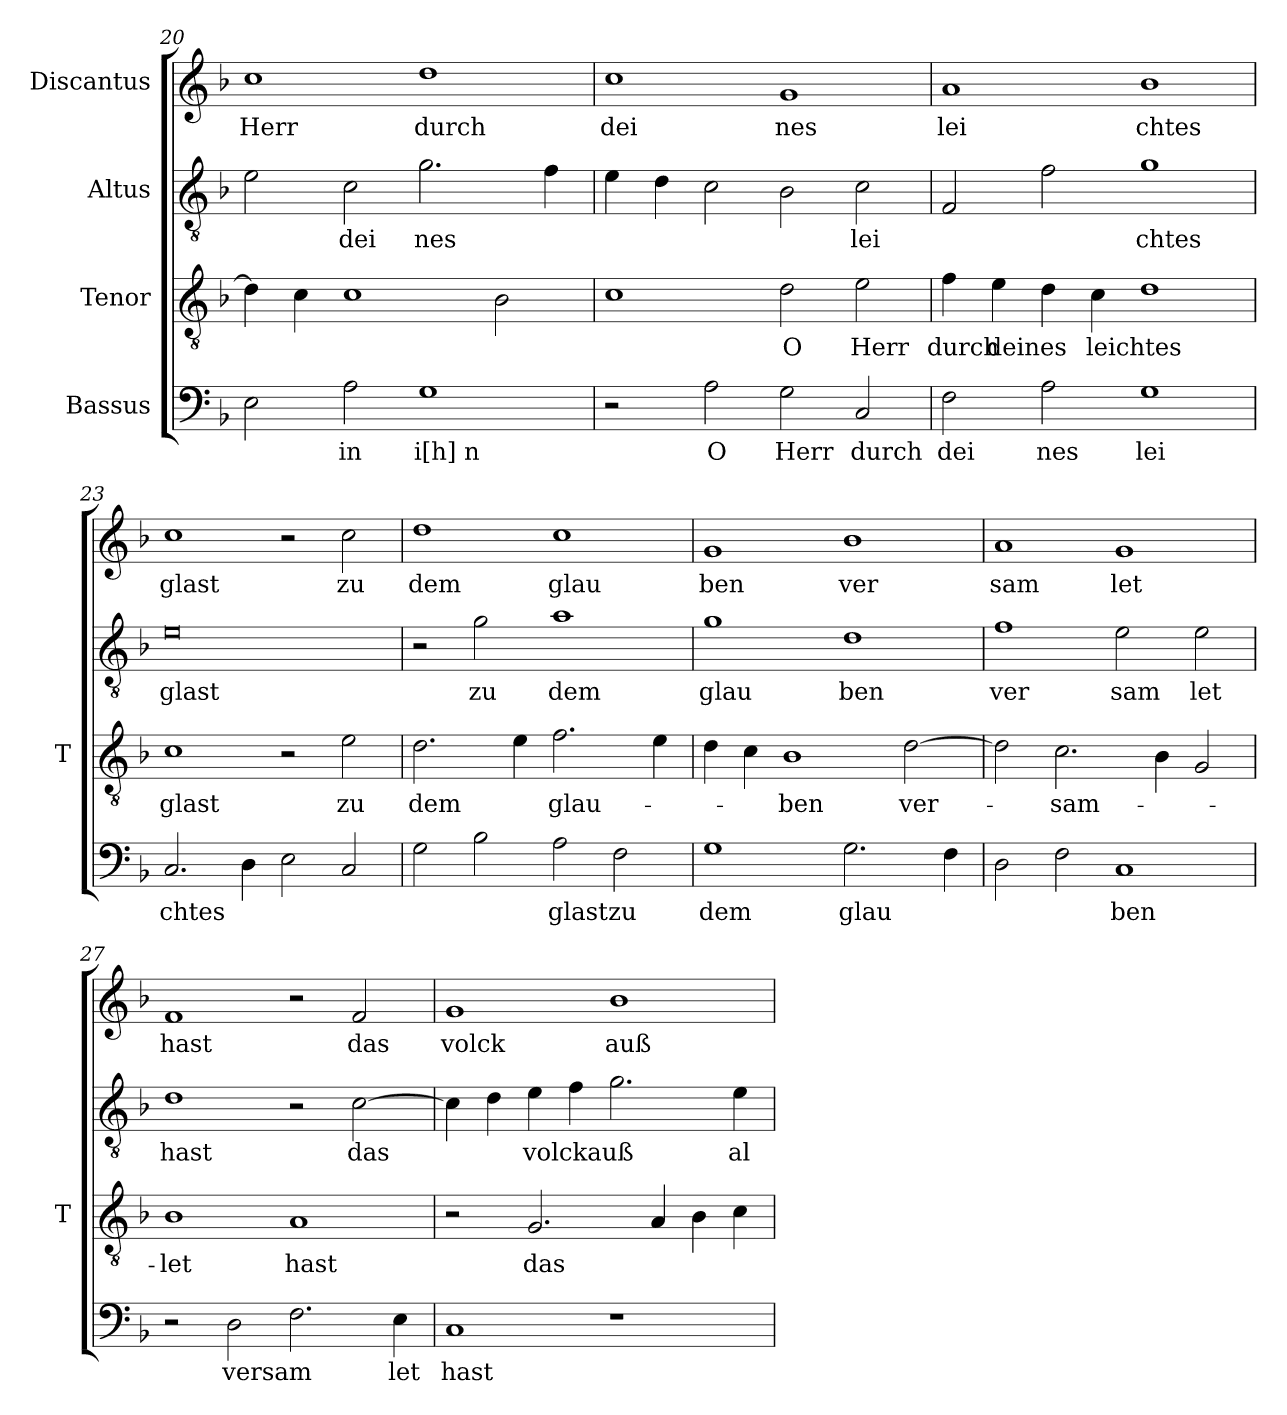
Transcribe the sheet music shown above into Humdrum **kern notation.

**kern	**text	**kern	**text	**kern	**text	**kern	**text
*part4	*part4	*part3	*part3	*part2	*part2	*part1	*part1
*staff4	*staff4	*staff3	*staff3	*staff2	*staff2	*staff1	*staff1
*I"Bassus	*	*I"Tenor	*	*I"Altus	*	*I"Discantus	*
*	*	*I'T	*	*	*	*	*
*clefF4	*	*clefGv2	*	*clefGv2	*	*clefG2	*
*k[b-]	*	*k[b-]	*	*k[b-]	*	*k[b-]	*
=20	=20	=20	=20	=20	=20	=20	=20
!	!	!	!	!	!	!	!LO:LY:b
2E\	.	4d\]	.	2e\	.	1cc	Herr
.	.	4c\	.	.	.	.	.
!	!LO:LY:b	!	!	!	!LO:LY:b	!	!
2A\	in	1c	.	2c\	dei	.	.
!	!LO:LY:b	!	!	!	!LO:LY:b	!	!LO:LY:b
1G	i[h]n	.	.	2.g\	nes	1dd	durch
.	.	2B-\	.	.	.	.	.
.	.	.	.	4f\	.	.	.
=21	=21	=21	=21	=21	=21	=21	=21
!	!	!	!	!	!	!	!LO:LY:b
2r	.	1c	.	4e\	.	1cc	dei
.	.	.	.	4d\	.	.	.
!	!LO:LY:b	!	!	!	!	!	!
2A\	O	.	.	2c\	.	.	.
!	!LO:LY:b	!	!LO:LY:b	!	!	!	!LO:LY:b
2G\	Herr	2d\	O	2B-\	.	1g	nes
!	!LO:LY:b	!	!LO:LY:b	!	!LO:LY:b	!	!
2C/	durch	2e\	Herr	2c\	lei	.	.
!!LO:LB:g=z
=22	=22	=22	=22	=22	=22	=22	=22
!	!LO:LY:b	!	!LO:LY:b	!	!	!	!LO:LY:b
2F\	dei	4f\	durch	2F/	.	1a	lei
!	!	!	!LO:LY:b	!	!	!	!
.	.	4e\	deines	.	.	.	.
!	!LO:LY:b	!	!	!	!	!	!
2A\	nes	4d\	.	2f\	.	.	.
!	!	!	!LO:LY:b	!	!	!	!
.	.	4c\	leichtes	.	.	.	.
!	!LO:LY:b	!	!	!	!LO:LY:b	!	!LO:LY:b
1G	lei	1d	.	1g	chtes	1b-	chtes
=23	=23	=23	=23	=23	=23	=23	=23
!	!LO:LY:b	!	!LO:LY:b	!	!LO:LY:b	!	!LO:LY:b
2.C/	chtes	1c	glast	0e	glast	1cc	glast
4D\	.	.	.	.	.	.	.
2E\	.	2r	.	.	.	2r	.
!	!	!	!LO:LY:b	!	!	!	!LO:LY:b
2C/	.	2e\	zu	.	.	2cc\	zu
=24	=24	=24	=24	=24	=24	=24	=24
!	!	!	!LO:LY:b	!	!	!	!LO:LY:b
2G\	.	2.d\	dem	2r	.	1dd	dem
!	!	!	!	!	!LO:LY:b	!	!
2B-\	.	.	.	2g\	zu	.	.
.	.	4e\	.	.	.	.	.
!	!LO:LY:b	!	!LO:LY:b	!	!LO:LY:b	!	!LO:LY:b
2A\	glast	2.f\	glau-	1a	dem	1cc	glau
!	!LO:LY:b	!	!	!	!	!	!
2F\	zu	.	.	.	.	.	.
.	.	4e\	.	.	.	.	.
=25	=25	=25	=25	=25	=25	=25	=25
!	!LO:LY:b	!	!	!	!LO:LY:b	!	!LO:LY:b
1G	dem	4d\	.	1g	glau	1g	ben
.	.	4c\	.	.	.	.	.
!	!	!	!LO:LY:b	!	!	!	!
.	.	1B-	-ben	.	.	.	.
!	!LO:LY:b	!	!	!	!LO:LY:b	!	!LO:LY:b
2.G\	glau	.	.	1d	ben	1b-	ver
!	!	!	!LO:LY:b	!	!	!	!
.	.	[2d\	ver-	.	.	.	.
4F\	.	.	.	.	.	.	.
=26	=26	=26	=26	=26	=26	=26	=26
!	!	!	!	!	!LO:LY:b	!	!LO:LY:b
2D\	.	2d\]	.	1f	ver	1a	sam
!	!	!	!LO:LY:b	!	!	!	!
2F\	.	2.c\	-sam-	.	.	.	.
!	!LO:LY:b	!	!	!	!LO:LY:b	!	!LO:LY:b
1C	ben	.	.	2e\	sam	1g	let
.	.	4B-\	.	.	.	.	.
!	!	!	!	!	!LO:LY:b	!	!
.	.	2G/	.	2e\	let	.	.
!!LO:LB:g=z
=27	=27	=27	=27	=27	=27	=27	=27
!	!	!	!LO:LY:b	!	!LO:LY:b	!	!LO:LY:b
2r	.	1B-	-let	1d	hast	1f	hast
!	!LO:LY:b	!	!	!	!	!	!
2D\	versam	.	.	.	.	.	.
!	!	!	!LO:LY:b	!	!	!	!
2.F\	.	1A	hast	2r	.	2r	.
!	!	!	!	!	!LO:LY:b	!	!LO:LY:b
.	.	.	.	[2c\	das	2f/	das
!	!LO:LY:b	!	!	!	!	!	!
4E\	let	.	.	.	.	.	.
=28	=28	=28	=28	=28	=28	=28	=28
!	!LO:LY:b	!	!	!	!	!	!LO:LY:b
1C	hast	2r	.	4c\]	.	1g	volck
.	.	.	.	4d\	.	.	.
!	!	!	!LO:LY:b	!	!LO:LY:b	!	!
.	.	2.G/	das	4e\	volckauß	.	.
.	.	.	.	4f\	.	.	.
!	!	!	!	!	!	!	!LO:LY:b
1r	.	.	.	2.g\	.	1b-	auß
.	.	4A/	.	.	.	.	.
.	.	4B-\	.	.	.	.	.
!	!	!	!	!	!LO:LY:b	!	!
.	.	4c\	.	4e\	al	.	.
=	=	=	=	=	=	=	=
*-	*-	*-	*-	*-	*-	*-	*-
